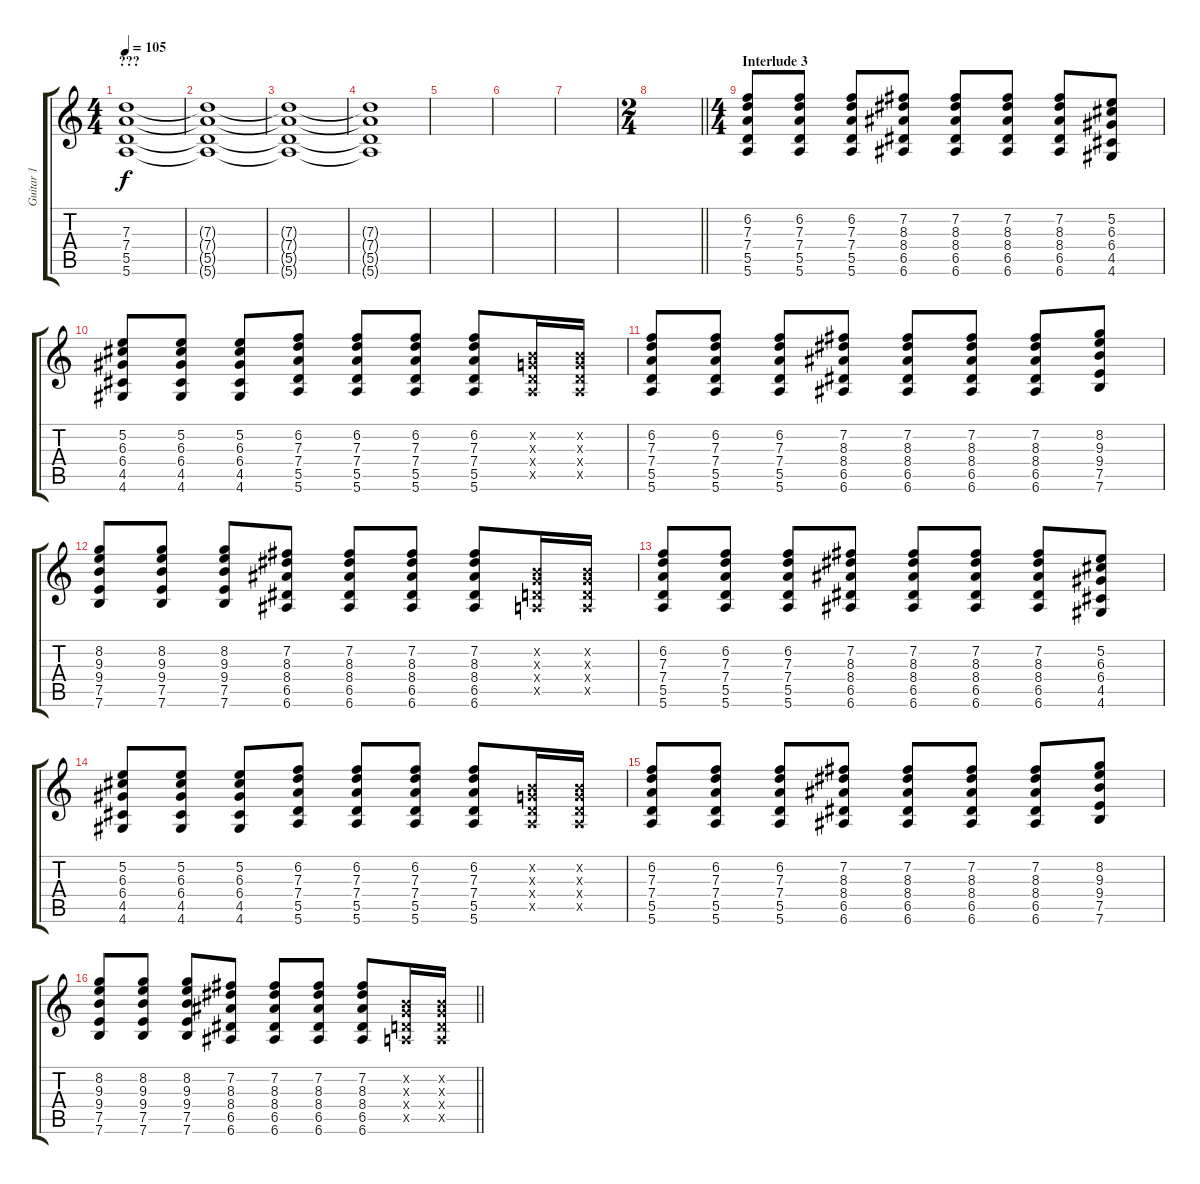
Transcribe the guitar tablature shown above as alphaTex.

\track ("Guitar 1" "Guitar 1") {instrument distortionguitar}
\staff {score tabs}
\tuning (E4 B3 G3 D3 A2 E2) {hide}
\ts (4 4)
\section ("" "???")
\tempo 105
\clef g2
\ks c
(7.3 7.4 5.5 5.6).1{dy f} |
(7.3{t} 7.4{t} 5.5{t} 5.6{t}).1 |
(7.3{t} 7.4{t} 5.5{t} 5.6{t}).1 |
(7.3{t} 7.4{t} 5.5{t} 5.6{t}).1 |
|
|
|
\ts (2 4)
\barLineRight lightlight
|
\ts (4 4)
\section ("" "Interlude 3")
(6.2 7.3 7.4 5.5 5.6).8 (6.2 7.3 7.4 5.5 5.6).8 (6.2 7.3 7.4 5.5 5.6).8 (7.2 8.3 8.4 6.5 6.6).8 (7.2 8.3 8.4 6.5 6.6).8 (7.2 8.3 8.4 6.5 6.6).8 (7.2 8.3 8.4 6.5 6.6).8 (5.2 6.3 6.4 4.5 4.6).8 |
(5.2 6.3 6.4 4.5 4.6).8 (5.2 6.3 6.4 4.5 4.6).8 (5.2 6.3 6.4 4.5 4.6).8 (6.2 7.3 7.4 5.5 5.6).8 (6.2 7.3 7.4 5.5 5.6).8 (6.2 7.3 7.4 5.5 5.6).8 (6.2 7.3 7.4 5.5 5.6).8 (0.2{x} 0.3{x} 0.4{x} 0.5{x}).16 (0.2{x} 0.3{x} 0.4{x} 0.5{x}).16 |
(6.2 7.3 7.4 5.5 5.6).8 (6.2 7.3 7.4 5.5 5.6).8 (6.2 7.3 7.4 5.5 5.6).8 (7.2 8.3 8.4 6.5 6.6).8 (7.2 8.3 8.4 6.5 6.6).8 (7.2 8.3 8.4 6.5 6.6).8 (7.2 8.3 8.4 6.5 6.6).8 (8.2 9.3 9.4 7.5 7.6).8 |
(8.2 9.3 9.4 7.5 7.6).8 (8.2 9.3 9.4 7.5 7.6).8 (8.2 9.3 9.4 7.5 7.6).8 (7.2 8.3 8.4 6.5 6.6).8 (7.2 8.3 8.4 6.5 6.6).8 (7.2 8.3 8.4 6.5 6.6).8 (7.2 8.3 8.4 6.5 6.6).8 (0.2{x} 0.3{x} 0.4{x} 0.5{x}).16 (0.2{x} 0.3{x} 0.4{x} 0.5{x}).16 |
(6.2 7.3 7.4 5.5 5.6).8 (6.2 7.3 7.4 5.5 5.6).8 (6.2 7.3 7.4 5.5 5.6).8 (7.2 8.3 8.4 6.5 6.6).8 (7.2 8.3 8.4 6.5 6.6).8 (7.2 8.3 8.4 6.5 6.6).8 (7.2 8.3 8.4 6.5 6.6).8 (5.2 6.3 6.4 4.5 4.6).8 |
(5.2 6.3 6.4 4.5 4.6).8 (5.2 6.3 6.4 4.5 4.6).8 (5.2 6.3 6.4 4.5 4.6).8 (6.2 7.3 7.4 5.5 5.6).8 (6.2 7.3 7.4 5.5 5.6).8 (6.2 7.3 7.4 5.5 5.6).8 (6.2 7.3 7.4 5.5 5.6).8 (0.2{x} 0.3{x} 0.4{x} 0.5{x}).16 (0.2{x} 0.3{x} 0.4{x} 0.5{x}).16 |
(6.2 7.3 7.4 5.5 5.6).8 (6.2 7.3 7.4 5.5 5.6).8 (6.2 7.3 7.4 5.5 5.6).8 (7.2 8.3 8.4 6.5 6.6).8 (7.2 8.3 8.4 6.5 6.6).8 (7.2 8.3 8.4 6.5 6.6).8 (7.2 8.3 8.4 6.5 6.6).8 (8.2 9.3 9.4 7.5 7.6).8 |
\barLineRight lightlight
(8.2 9.3 9.4 7.5 7.6).8 (8.2 9.3 9.4 7.5 7.6).8 (8.2 9.3 9.4 7.5 7.6).8 (7.2 8.3 8.4 6.5 6.6).8 (7.2 8.3 8.4 6.5 6.6).8 (7.2 8.3 8.4 6.5 6.6).8 (7.2 8.3 8.4 6.5 6.6).8 (0.2{x} 0.3{x} 0.4{x} 0.5{x}).16 (0.2{x} 0.3{x} 0.4{x} 0.5{x}).16
